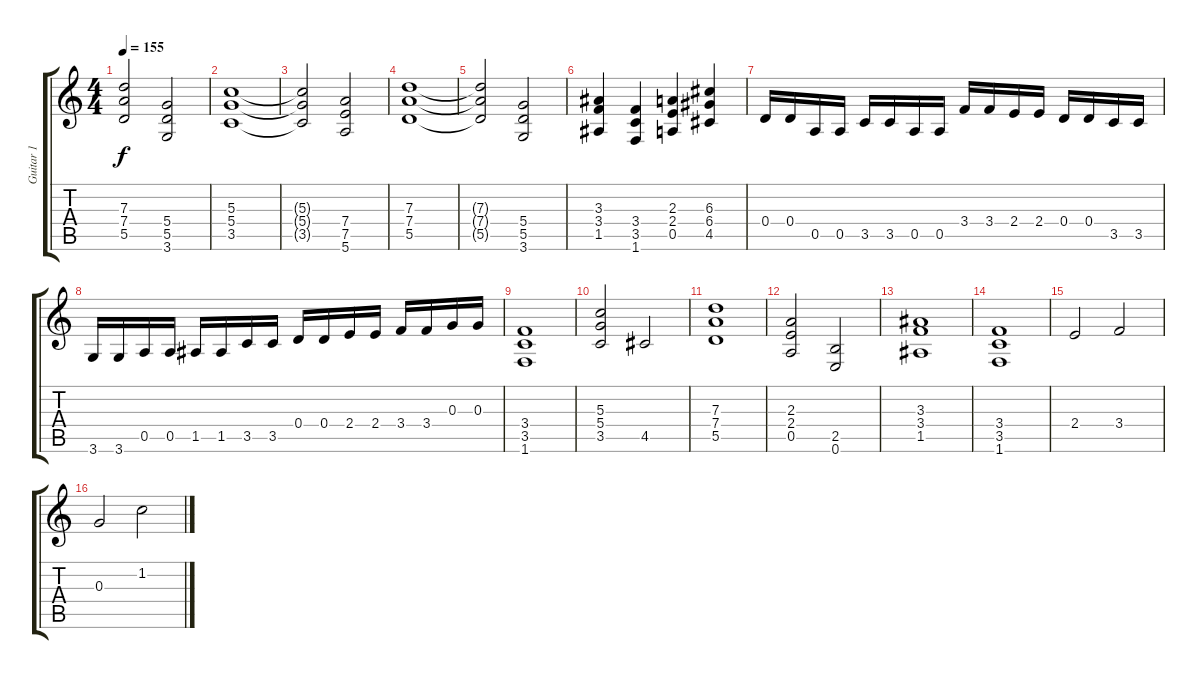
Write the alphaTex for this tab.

\track ("Guitar 1" "Guitar 1") {instrument distortionguitar}
\staff {score tabs}
\tuning (E4 B3 G3 D3 A2 E2) {hide}
\ts (4 4)
\tempo 155
\clef g2
\ks c
(7.3{t} 7.4{t} 5.5{t}).2{dy f} (5.4 5.5 3.6).2 |
(5.3 5.4 3.5).1 |
(5.3{t} 5.4{t} 3.5{t}).2 (7.4 7.5 5.6).2 |
(7.3 7.4 5.5).1 |
(7.3{t} 7.4{t} 5.5{t}).2 (5.4 5.5 3.6).2 |
(3.3 3.4 1.5).4 (3.4 3.5 1.6).4 (2.3 2.4 0.5).4 (6.3 6.4 4.5).4 |
0.4.16 0.4.16 0.5.16 0.5.16 3.5.16 3.5.16 0.5.16 0.5.16 3.4.16 3.4.16 2.4.16 2.4.16 0.4.16 0.4.16 3.5.16 3.5.16 |
3.6.16 3.6.16 0.5.16 0.5.16 1.5.16 1.5.16 3.5.16 3.5.16 0.4.16 0.4.16 2.4.16 2.4.16 3.4.16 3.4.16 0.3.16 0.3.16 |
(3.4 3.5 1.6).1 |
(5.3 5.4 3.5).2 4.5.2 |
(7.3 7.4 5.5).1 |
(2.3 2.4 0.5).2 (2.5 0.6).2 |
(3.3 3.4 1.5).1 |
(3.4 3.5 1.6).1 |
2.4.2 3.4.2 |
0.3.2 1.2.2
